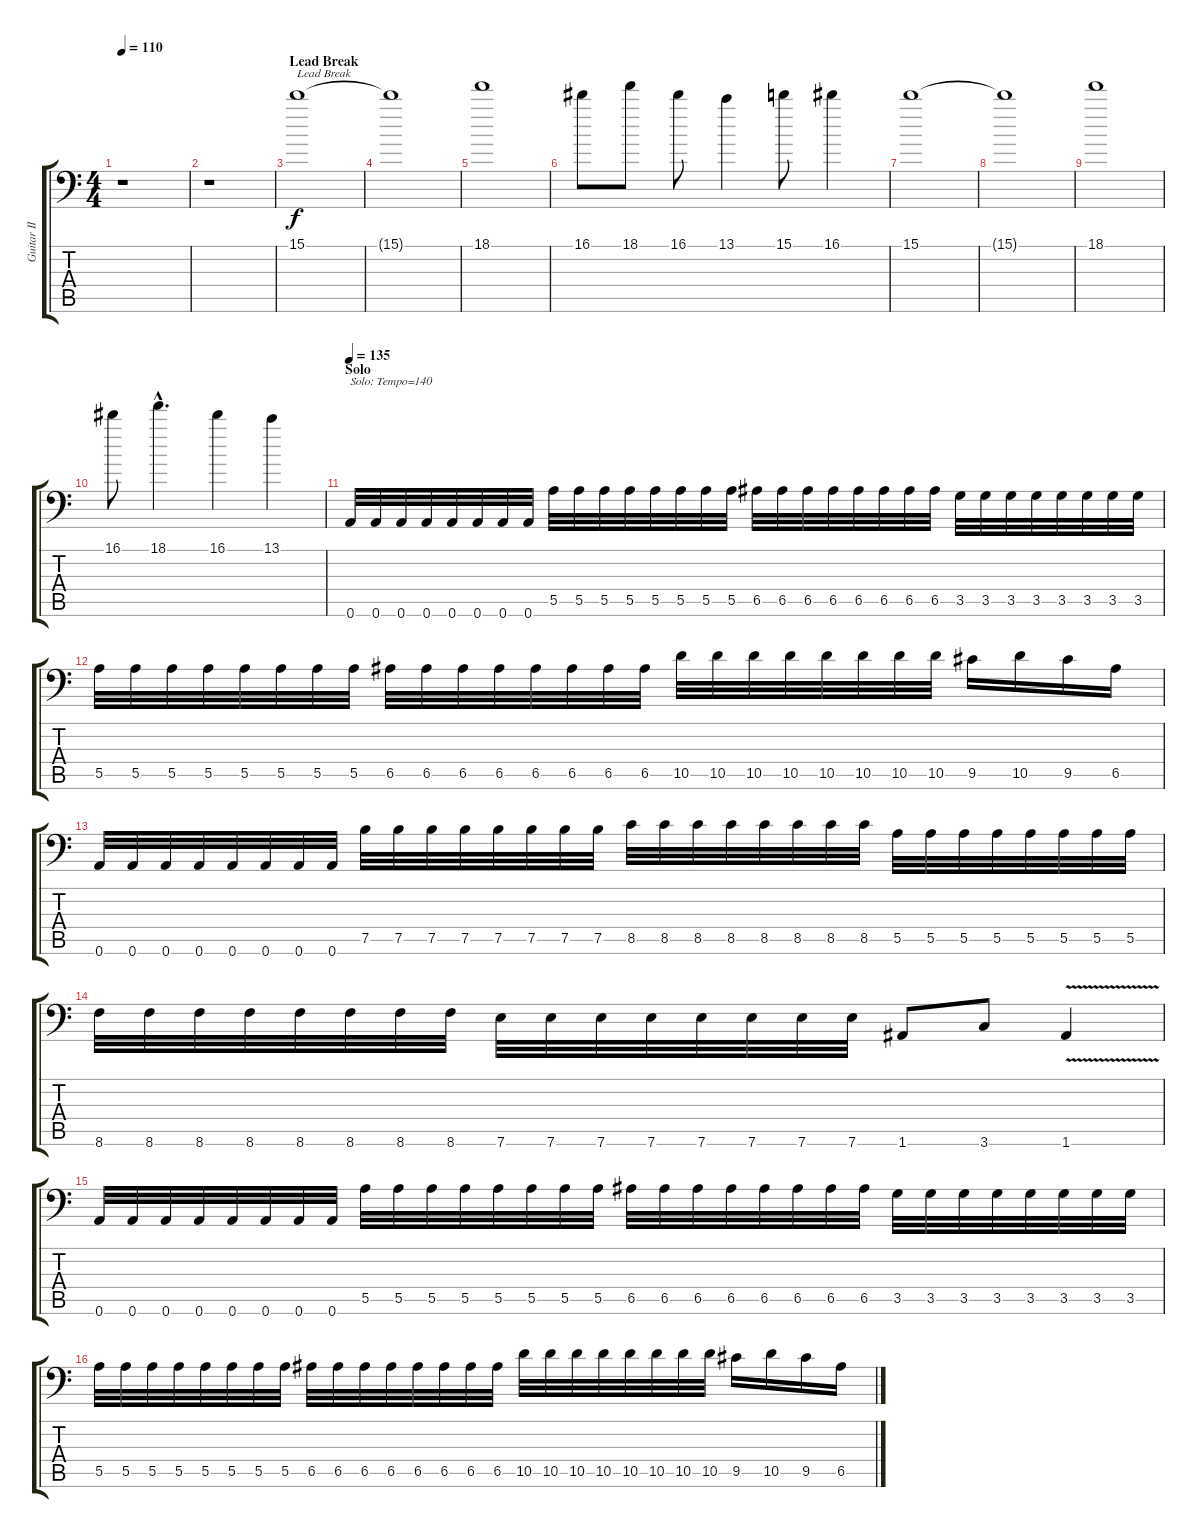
\track ("Guitar II [Dallas Toler-Wade]" "Guitar II ") {instrument distortionguitar}
\staff {score tabs}
\tuning (B3 Gb3 D3 A2 E2 A1) {hide}
\ts (4 4)
\tempo 110
\clef f4
\ks c
r.1{dy f} |
r.1 |
\section ("" "Lead Break")
15.1.1{txt "Lead Break"} |
15.1{t}.1 |
18.1.1 |
16.1.8 18.1.8 16.1.8 13.1.4 15.1.8 16.1.4 |
15.1.1 |
15.1{t}.1 |
18.1.1 |
16.1.8 18.1{hac}.4{d} 16.1.4 13.1.4 |
\section ("" "Solo")
\tempo 135
0.6.32{txt "Solo: Tempo=140"} 0.6.32 0.6.32 0.6.32 0.6.32 0.6.32 0.6.32 0.6.32 5.5.32 5.5.32 5.5.32 5.5.32 5.5.32 5.5.32 5.5.32 5.5.32 6.5.32 6.5.32 6.5.32 6.5.32 6.5.32 6.5.32 6.5.32 6.5.32 3.5.32 3.5.32 3.5.32 3.5.32 3.5.32 3.5.32 3.5.32 3.5.32 |
5.5.32 5.5.32 5.5.32 5.5.32 5.5.32 5.5.32 5.5.32 5.5.32 6.5.32 6.5.32 6.5.32 6.5.32 6.5.32 6.5.32 6.5.32 6.5.32 10.5.32 10.5.32 10.5.32 10.5.32 10.5.32 10.5.32 10.5.32 10.5.32 9.5.16 10.5.16 9.5.16 6.5.16 |
0.6.32 0.6.32 0.6.32 0.6.32 0.6.32 0.6.32 0.6.32 0.6.32 7.5.32 7.5.32 7.5.32 7.5.32 7.5.32 7.5.32 7.5.32 7.5.32 8.5.32 8.5.32 8.5.32 8.5.32 8.5.32 8.5.32 8.5.32 8.5.32 5.5.32 5.5.32 5.5.32 5.5.32 5.5.32 5.5.32 5.5.32 5.5.32 |
8.6.32 8.6.32 8.6.32 8.6.32 8.6.32 8.6.32 8.6.32 8.6.32 7.6.32 7.6.32 7.6.32 7.6.32 7.6.32 7.6.32 7.6.32 7.6.32 1.6.8 3.6.8 1.6{v}.4 |
0.6.32 0.6.32 0.6.32 0.6.32 0.6.32 0.6.32 0.6.32 0.6.32 5.5.32 5.5.32 5.5.32 5.5.32 5.5.32 5.5.32 5.5.32 5.5.32 6.5.32 6.5.32 6.5.32 6.5.32 6.5.32 6.5.32 6.5.32 6.5.32 3.5.32 3.5.32 3.5.32 3.5.32 3.5.32 3.5.32 3.5.32 3.5.32 |
5.5.32 5.5.32 5.5.32 5.5.32 5.5.32 5.5.32 5.5.32 5.5.32 6.5.32 6.5.32 6.5.32 6.5.32 6.5.32 6.5.32 6.5.32 6.5.32 10.5.32 10.5.32 10.5.32 10.5.32 10.5.32 10.5.32 10.5.32 10.5.32 9.5.16 10.5.16 9.5.16 6.5.16
